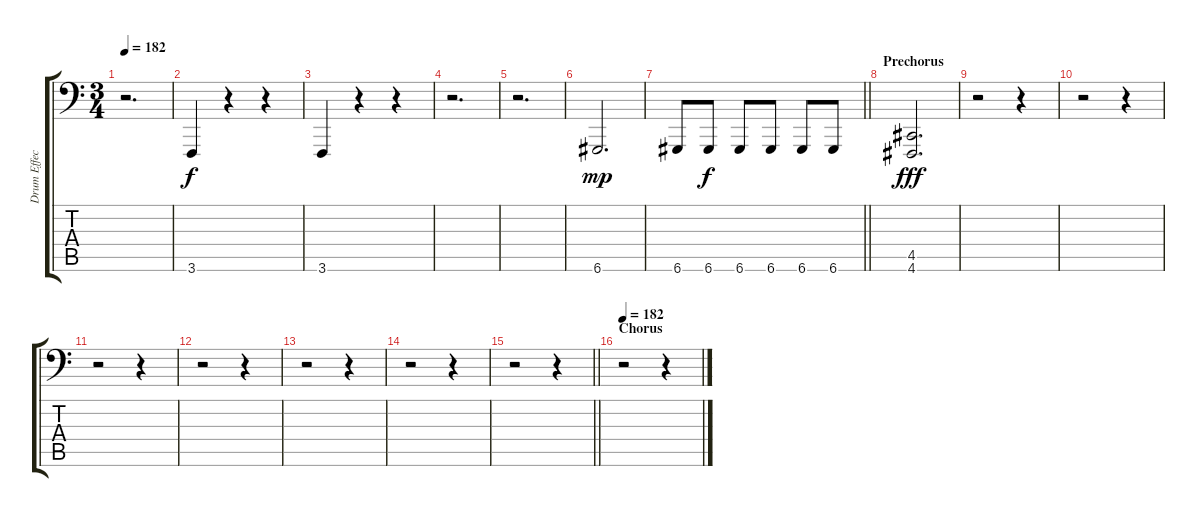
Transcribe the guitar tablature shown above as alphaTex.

\track ("Drum Effect/Synth" "Drum Effec") {instrument gunshot}
\staff {score tabs}
\tuning (E3 B2 G2 D2 A1 D1) {hide}
\ts (3 4)
\tempo 182
\clef f4
\ks c
r.2{d dy f} |
3.6.4 r.4 r.4 |
3.6.4 r.4 r.4 |
r.2{d} |
r.2{d} |
6.6.2{d dy mp} |
\barLineRight lightlight
6.6.8 6.6.8{dy f} 6.6.8 6.6.8 6.6.8 6.6.8 |
\section ("" "Prechorus")
(4.5 4.6).2{d dy fff} |
r.2 r.4 |
r.2 r.4 |
r.2 r.4 |
r.2 r.4 |
r.2 r.4 |
r.2 r.4 |
\barLineRight lightlight
r.2 r.4 |
\section ("" "Chorus")
\tempo 182
r.2 r.4
